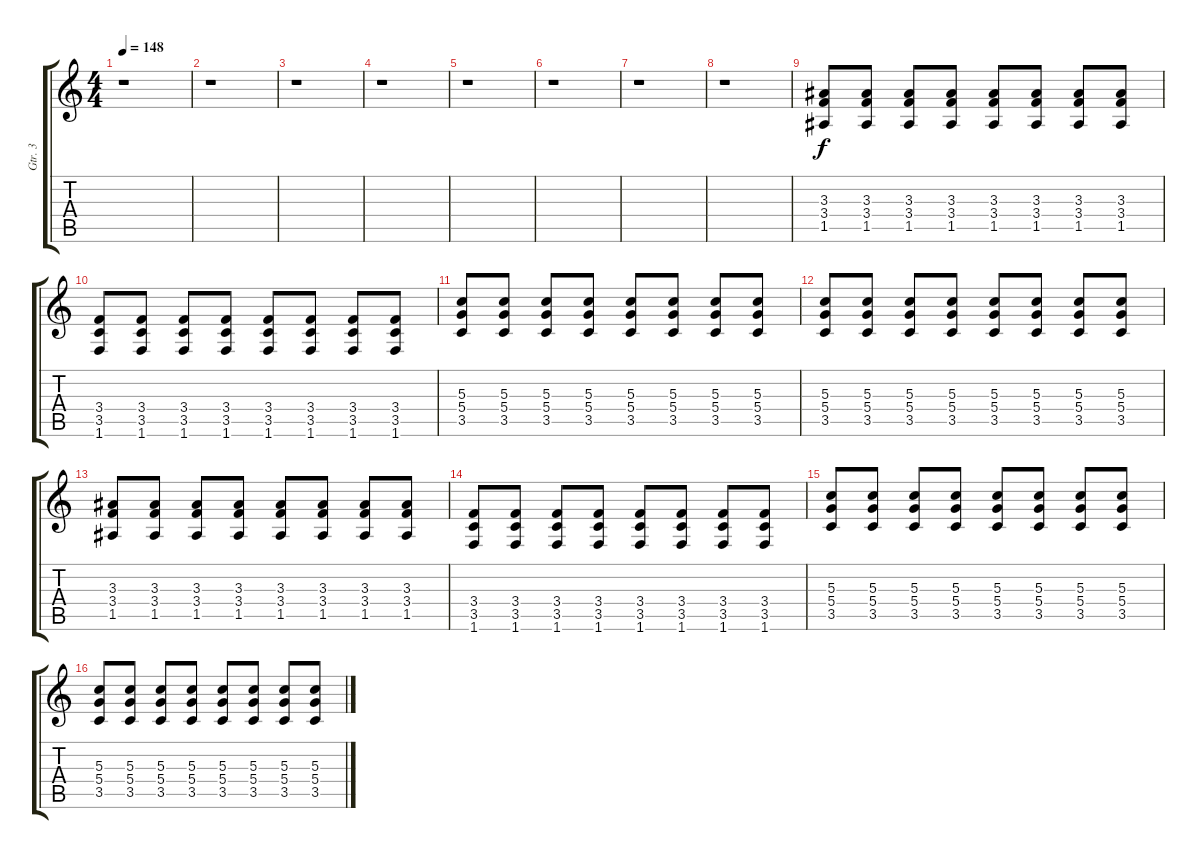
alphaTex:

\track ("Gtr. 3" "Gtr. 3") {instrument distortionguitar}
\staff {score tabs}
\tuning (E4 B3 G3 D3 A2 E2) {hide}
\ts (4 4)
\tempo 148
\clef g2
\ks c
r.1{dy f} |
r.1 |
r.1 |
r.1 |
r.1 |
r.1 |
r.1 |
r.1 |
(3.3 3.4 1.5).8 (3.3 3.4 1.5).8 (3.3 3.4 1.5).8 (3.3 3.4 1.5).8 (3.3 3.4 1.5).8 (3.3 3.4 1.5).8 (3.3 3.4 1.5).8 (3.3 3.4 1.5).8 |
(3.4 3.5 1.6).8 (3.4 3.5 1.6).8 (3.4 3.5 1.6).8 (3.4 3.5 1.6).8 (3.4 3.5 1.6).8 (3.4 3.5 1.6).8 (3.4 3.5 1.6).8 (3.4 3.5 1.6).8 |
(5.3 5.4 3.5).8 (5.3 5.4 3.5).8 (5.3 5.4 3.5).8 (5.3 5.4 3.5).8 (5.3 5.4 3.5).8 (5.3 5.4 3.5).8 (5.3 5.4 3.5).8 (5.3 5.4 3.5).8 |
(5.3 5.4 3.5).8 (5.3 5.4 3.5).8 (5.3 5.4 3.5).8 (5.3 5.4 3.5).8 (5.3 5.4 3.5).8 (5.3 5.4 3.5).8 (5.3 5.4 3.5).8 (5.3 5.4 3.5).8 |
(3.3 3.4 1.5).8 (3.3 3.4 1.5).8 (3.3 3.4 1.5).8 (3.3 3.4 1.5).8 (3.3 3.4 1.5).8 (3.3 3.4 1.5).8 (3.3 3.4 1.5).8 (3.3 3.4 1.5).8 |
(3.4 3.5 1.6).8 (3.4 3.5 1.6).8 (3.4 3.5 1.6).8 (3.4 3.5 1.6).8 (3.4 3.5 1.6).8 (3.4 3.5 1.6).8 (3.4 3.5 1.6).8 (3.4 3.5 1.6).8 |
(5.3 5.4 3.5).8 (5.3 5.4 3.5).8 (5.3 5.4 3.5).8 (5.3 5.4 3.5).8 (5.3 5.4 3.5).8 (5.3 5.4 3.5).8 (5.3 5.4 3.5).8 (5.3 5.4 3.5).8 |
(5.3 5.4 3.5).8 (5.3 5.4 3.5).8 (5.3 5.4 3.5).8 (5.3 5.4 3.5).8 (5.3 5.4 3.5).8 (5.3 5.4 3.5).8 (5.3 5.4 3.5).8 (5.3 5.4 3.5).8
